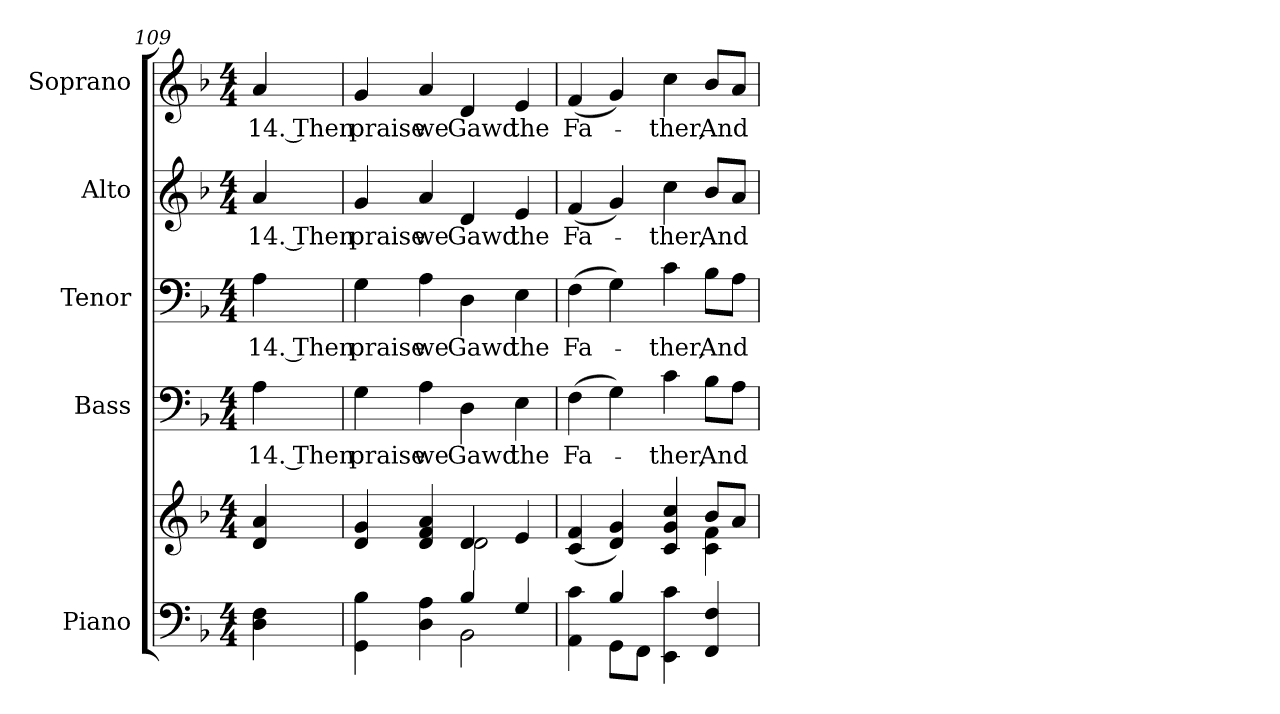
**kern	**kern	**kern	**text	**kern	**text	**kern	**text	**kern	**text
*part5	*part5	*part4	*part4	*part3	*part3	*part2	*part2	*part1	*part1
*staff6	*staff5	*staff4	*staff4	*staff3	*staff3	*staff2	*staff2	*staff1	*staff1
*I"Piano	*	*I"Bass	*	*I"Tenor	*	*I"Alto	*	*I"Soprano	*
*I'Pno.	*	*I'B.	*	*I'T.	*	*I'A.	*	*I'S.	*
*clefF4	*clefG2	*clefF4	*	*clefF4	*	*clefG2	*	*clefG2	*
*k[b-]	*k[b-]	*k[b-]	*	*k[b-]	*	*k[b-]	*	*k[b-]	*
*F:	*F:	*F:	*	*F:	*	*F:	*	*F:	*
*M4/4	*M4/4	*M4/4	*	*M4/4	*	*M4/4	*	*M4/4	*
=109	=109	=109	=109	=109	=109	=109	=109	=109	=109
!	!	!	!LO:LY:b:color=#000000	!	!	!	!	!	!
!	!	!	!	!	!LO:LY:b:color=#000000	!	!	!	!
!	!	!	!	!	!	!	!LO:LY:b:color=#000000	!	!
!	!	!	!	!	!	!	!	!	!LO:LY:b:color=#000000
4Di\ 4Fi	4di/ 4ai	4Ai\	14. Then	4Ai\	14. Then	4ai/	14. Then	4ai/	14. Then
!!LO:PB:g=z
=110	=110	=110	=110	=110	=110	=110	=110	=110	=110
*^	*^	*	*	*	*	*	*	*	*
!	!	!	!	!	!LO:LY:b:color=#000000	!	!	!	!	!	!
!	!	!	!	!	!	!	!LO:LY:b:color=#000000	!	!	!	!
!	!	!	!	!	!	!	!	!	!LO:LY:b:color=#000000	!	!
!	!	!	!	!	!	!	!	!	!	!	!LO:LY:b:color=#000000
4GGi\ 4B-i	2ryy	4di/ 4gi	2ryy	4Gi\	praise	4Gi\	praise	4gi/	praise	4gi/	praise
!	!	!	!	!	!LO:LY:b:color=#000000	!	!	!	!	!	!
!	!	!	!	!	!	!	!LO:LY:b:color=#000000	!	!	!	!
!	!	!	!	!	!	!	!	!	!LO:LY:b:color=#000000	!	!
!	!	!	!	!	!	!	!	!	!	!	!LO:LY:b:color=#000000
4Di\ 4Ai	.	4di/ 4fi 4ai	.	4Ai\	we	4Ai\	we	4ai/	we	4ai/	we
!	!	!	!	!	!LO:LY:b:color=#000000	!	!	!	!	!	!
!	!	!	!	!	!	!	!LO:LY:b:color=#000000	!	!	!	!
!	!	!	!	!	!	!	!	!	!LO:LY:b:color=#000000	!	!
!	!	!	!	!	!	!	!	!	!	!	!LO:LY:b:color=#000000
4B-i/	2BB-i\	4di/	2di\	4Di\	Gawd	4Di\	Gawd	4di/	Gawd	4di/	Gawd
!	!	!	!	!	!LO:LY:b:color=#000000	!	!	!	!	!	!
!	!	!	!	!	!	!	!LO:LY:b:color=#000000	!	!	!	!
!	!	!	!	!	!	!	!	!	!LO:LY:b:color=#000000	!	!
!	!	!	!	!	!	!	!	!	!	!	!LO:LY:b:color=#000000
4Gi/	.	4ei/	.	4Ei\	the	4Ei\	the	4ei/	the	4ei/	the
=111	=111	=111	=111	=111	=111	=111	=111	=111	=111	=111	=111
!	!	!	!	!	!LO:LY:b:color=#000000	!	!	!	!	!	!
!	!	!	!	!	!	!	!LO:LY:b:color=#000000	!	!	!	!
!	!	!	!	!	!	!	!	!	!LO:LY:b:color=#000000	!	!
!	!	!	!	!	!	!	!	!	!	!	!LO:LY:b:color=#000000
4AAi\ 4ci	4ryy	(4ci/ 4fi	2ryy	(4Fi\	Fa-	(4Fi\	Fa-	(4fi/	Fa-	(4fi/	Fa-
4B-i/	8GGi\L	4di/ 4gi)	.	4Gi\)	.	4Gi\)	.	4gi/)	.	4gi/)	.
.	8FFi\J	.	.	.	.	.	.	.	.	.	.
!	!	!	!	!	!LO:LY:b:color=#000000	!	!	!	!	!	!
!	!	!	!	!	!	!	!LO:LY:b:color=#000000	!	!	!	!
!	!	!	!	!	!	!	!	!	!LO:LY:b:color=#000000	!	!
!	!	!	!	!	!	!	!	!	!	!	!LO:LY:b:color=#000000
4EEi\ 4ci	2ryy	4ci/ 4gi 4cci	4ryy	4ci\	-ther,	4ci\	-ther,	4cci\	-ther,	4cci\	-ther,
!	!	!	!	!	!LO:LY:b:color=#000000	!	!	!	!	!	!
!	!	!	!	!	!	!	!LO:LY:b:color=#000000	!	!	!	!
!	!	!	!	!	!	!	!	!	!LO:LY:b:color=#000000	!	!
!	!	!	!	!	!	!	!	!	!	!	!LO:LY:b:color=#000000
4FFi/ 4Fi	.	8b-i/L	4ci\ 4fi	8B-i\L	And	8B-i\L	And	8b-i/L	And	8b-i/L	And
.	.	8ai/J	.	8Ai\J	.	8Ai\J	.	8ai/J	.	8ai/J	.
*v	*v	*	*	*	*	*	*	*	*	*	*
*	*v	*v	*	*	*	*	*	*	*	*
=	=	=	=	=	=	=	=	=	=
*-	*-	*-	*-	*-	*-	*-	*-	*-	*-
